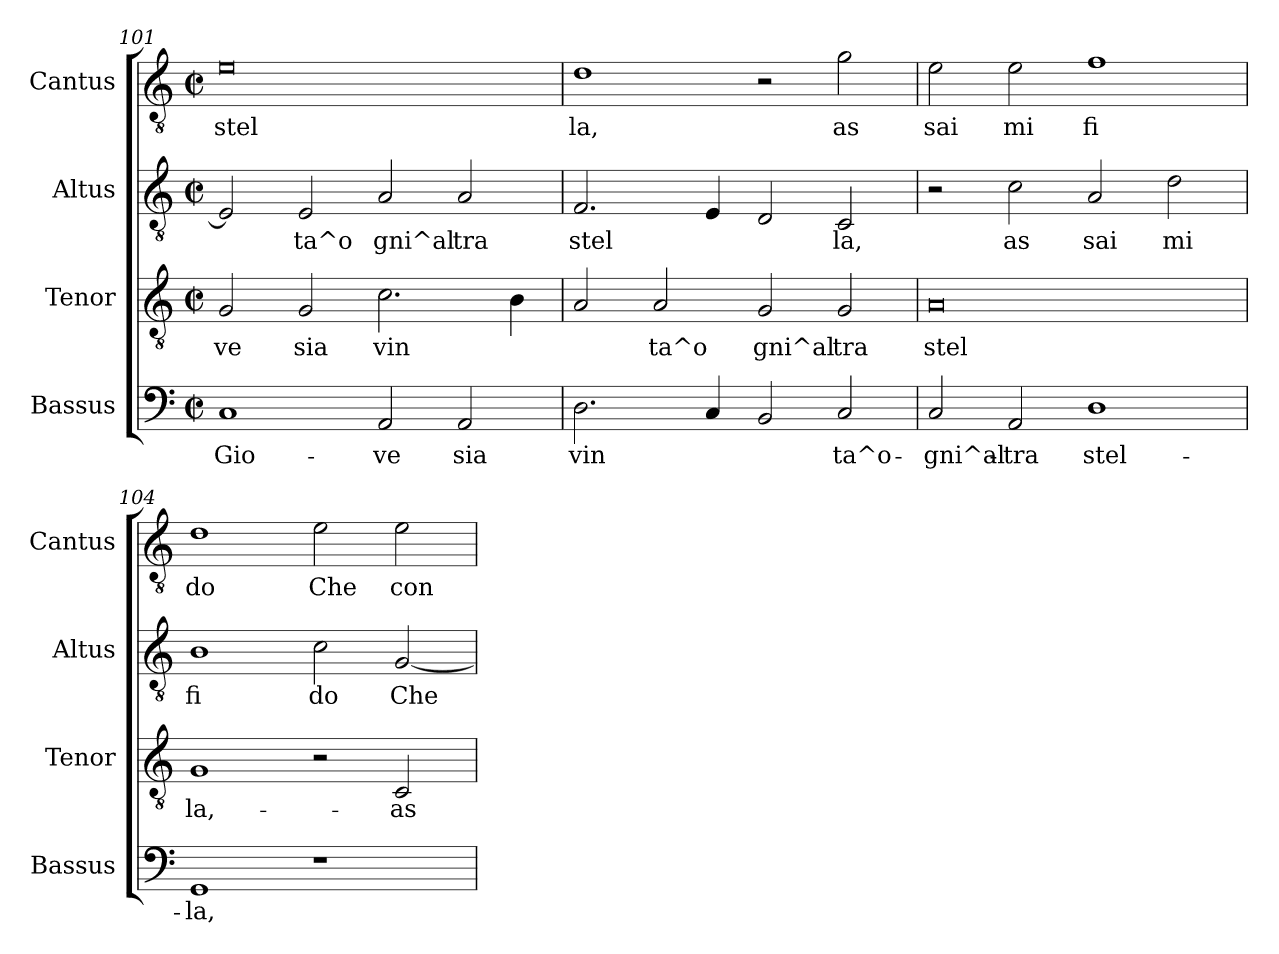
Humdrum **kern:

**kern	**text	**kern	**text	**kern	**text	**kern	**text
*part4	*part4	*part3	*part3	*part2	*part2	*part1	*part1
*staff4	*staff4	*staff3	*staff3	*staff2	*staff2	*staff1	*staff1
*I"Bassus	*	*I"Tenor	*	*I"Altus	*	*I"Cantus	*
*I'Bassus	*	*I'Tenor	*	*I'Altus	*	*I'Cantus	*
*clefF4	*	*clefGv2	*	*clefGv2	*	*clefGv2	*
*k[]	*	*k[]	*	*k[]	*	*k[]	*
*C:	*	*C:	*	*C:	*	*C:	*
*M2/2	*	*M2/2	*	*M2/2	*	*M2/2	*
*met(c|)	*	*met(c|)	*	*met(c|)	*	*met(c|)	*
=101	=101	=101	=101	=101	=101	=101	=101
!	!LO:LY:b:cj	!	!LO:LY:b:cj	!	!LO:LY:b:cj	!	!LO:LY:a:cj
1C	Gio-	2G/	ve	2E/]	.	0e	stel
!	!	!	!LO:LY:b:cj	!	!LO:LY:b:cj	!	!
.	.	2G/	sia	2E/	ta^o	.	.
!	!LO:LY:b:cj	!	!LO:LY:b:cj	!	!LO:LY:b:cj	!	!
2AA/	-ve	2.c\	vin	2A/	gni^al	.	.
!	!LO:LY:b:cj	!	!	!	!LO:LY:b:cj	!	!
2AA/	sia	.	.	2A/	tra	.	.
!	!	!	!LO:LY:b:cj	!	!	!	!
.	.	4B\	.	.	.	.	.
=102	=102	=102	=102	=102	=102	=102	=102
!	!LO:LY:b:cj	!	!LO:LY:b:cj	!	!LO:LY:b:cj	!	!LO:LY:a:cj
2.D\	vin-	2A/	.	2.F/	stel	1d	la,
!	!	!	!LO:LY:b:cj	!	!	!	!
.	.	2A/	ta^o	.	.	.	.
!	!LO:LY:b:cj	!	!	!	!LO:LY:b:cj	!	!
4C/	--	.	.	4E/	.	.	.
!	!LO:LY:b:cj	!	!LO:LY:b:cj	!	!LO:LY:b:cj	!	!
2BB/	--	2G/	gni^al	2D/	.	2r	.
!	!LO:LY:b:cj	!	!LO:LY:b:cj	!	!LO:LY:b:cj	!	!LO:LY:a:cj
2C/	-ta^o-	2G/	tra	2C/	la,	2g\	as
=103	=103	=103	=103	=103	=103	=103	=103
!	!LO:LY:b:cj	!	!LO:LY:b:cj	!	!	!	!LO:LY:a:cj
2C/	-gni^al-	0A	stel	2r	.	2e\	sai
!	!LO:LY:b:cj	!	!	!	!LO:LY:b:cj	!	!LO:LY:a:cj
2AA/	-tra	.	.	2c\	as	2e\	mi
!	!LO:LY:b:cj	!	!	!	!LO:LY:b:cj	!	!LO:LY:a:cj
1D	stel-	.	.	2A/	sai	1f	fi
!	!	!	!	!	!LO:LY:b:cj	!	!
.	.	.	.	2d\	mi	.	.
=104	=104	=104	=104	=104	=104	=104	=104
!	!LO:LY:b:cj	!	!LO:LY:b:cj	!	!LO:LY:b:cj	!	!LO:LY:a:cj
1GG	-la,	1G	la,-	1B	fi	1d	do
!	!	!	!	!	!LO:LY:b:cj	!	!LO:LY:a:cj
1r	.	2r	.	2c\	do	2e\	Che
!	!	!	!LO:LY:b:cj	!	!LO:LY:b:cj	!	!LO:LY:a:cj
.	.	2C/	-as	[<2G/	Che	2e\	con
=	=	=	=	=	=	=	=
*-	*-	*-	*-	*-	*-	*-	*-
